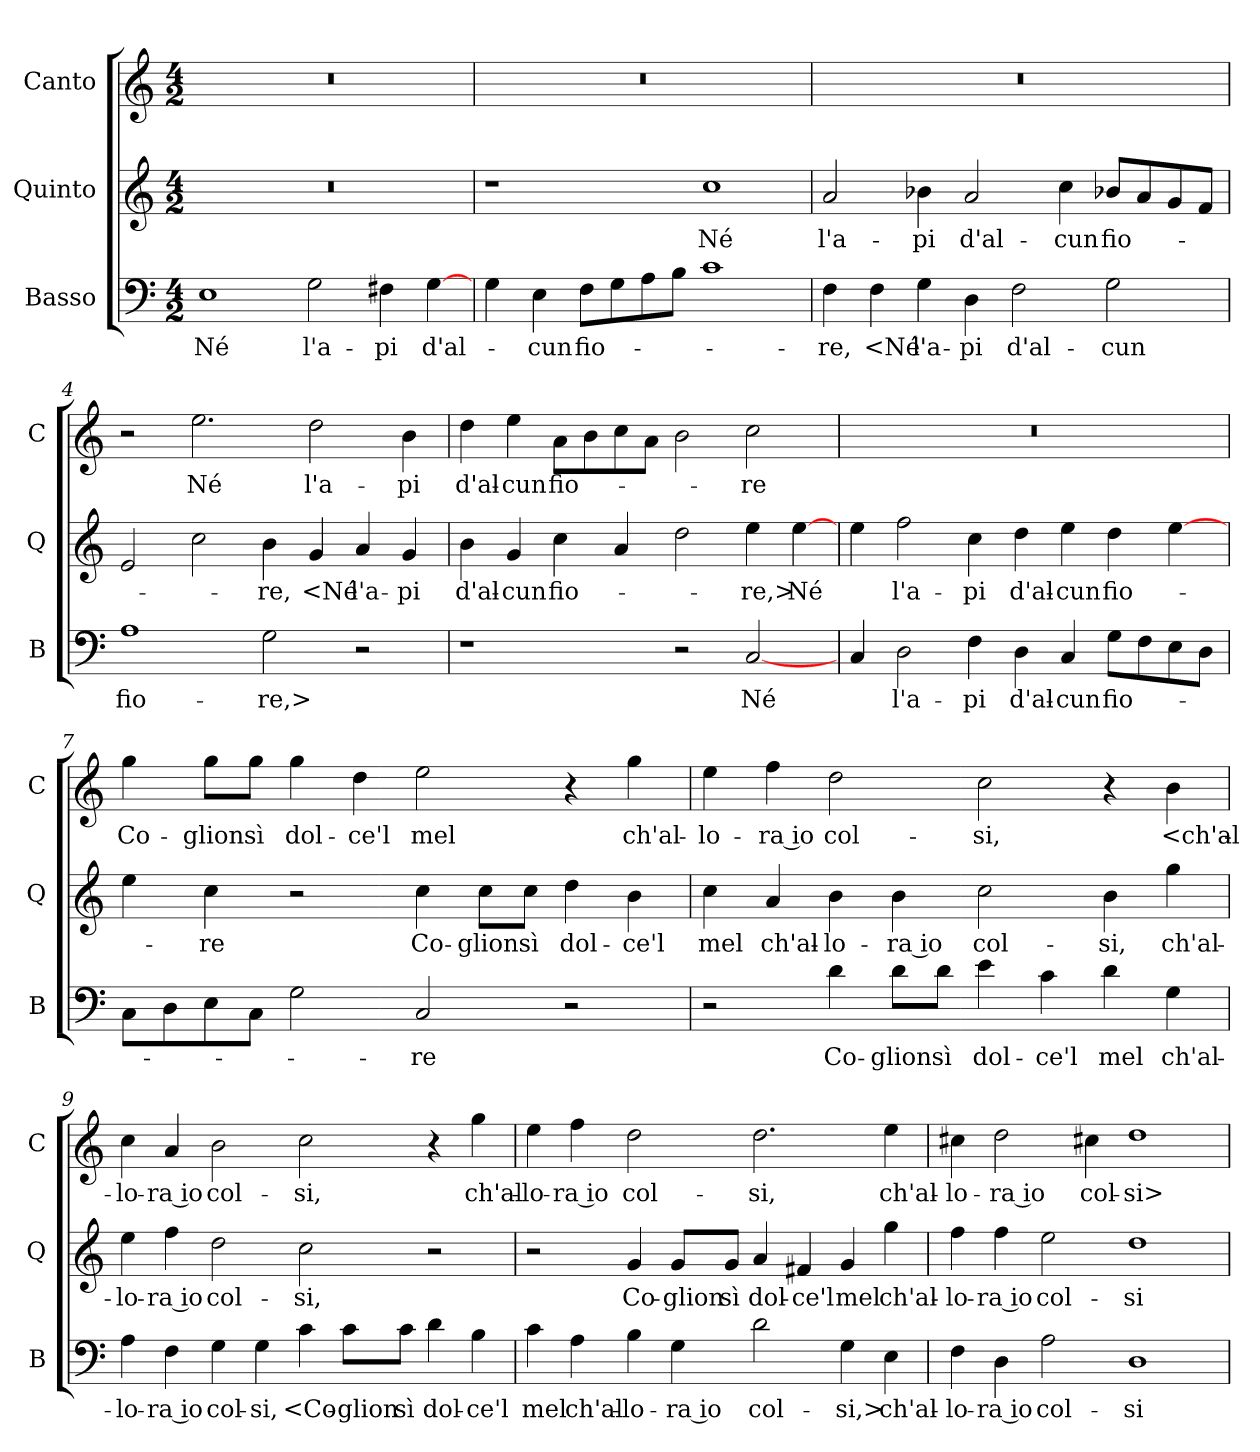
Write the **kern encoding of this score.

**kern	**text	**kern	**text	**kern	**text
*part3	*part3	*part2	*part2	*part1	*part1
*staff3	*staff3	*staff2	*staff2	*staff1	*staff1
*I"Basso	*	*I"Quinto	*	*I"Canto	*
*I'B	*	*I'Q	*	*I'C	*
*clefF4	*	*clefG2	*	*clefG2	*
*k[]	*	*k[]	*	*k[]	*
*M4/2	*	*M4/2	*	*M4/2	*
=1	=1	=1	=1	=1	=1
1E	Né	0r	.	0r	.
2G	l'a-	.	.	.	.
4F#X	-pi	.	.	.	.
[4G	d'al-	.	.	.	.
=2	=2	=2	=2	=2	=2
4G	.	1r	.	0r	.
4E	-cun	.	.	.	.
8FL	fio-	.	.	.	.
8G	.	.	.	.	.
8A	.	.	.	.	.
8BJ	.	.	.	.	.
1c	.	1cc	Né	.	.
=3	=3	=3	=3	=3	=3
4F	-re,	2a	l'a-	0r	.
4F	<Né	.	.	.	.
4G	l'a-	4b-X	-pi	.	.
4D	-pi	2a	d'al-	.	.
2F	d'al-	.	.	.	.
.	.	4cc	-cun	.	.
2G	-cun	8b-XL	fio-	.	.
.	.	8a	.	.	.
.	.	8g	.	.	.
.	.	8fJ	.	.	.
=4	=4	=4	=4	=4	=4
1A	fio-	2e	.	2r	.
.	.	2cc	.	2.ee	Né
2G	-re,>	4b	-re,	.	.
.	.	4g	<Né	2dd	l'a-
2r	.	4a	l'a-	.	.
.	.	4g	-pi	4b	-pi
=5	=5	=5	=5	=5	=5
1r	.	4b	d'al-	4dd	d'al-
.	.	4g	-cun	4ee	-cun
.	.	4cc	fio-	8aL	fio-
.	.	.	.	8b	.
.	.	4a	.	8cc	.
.	.	.	.	8aJ	.
2r	.	2dd	.	2b	.
[2C	Né	4ee	-re,>	2cc	-re
.	.	[4ee	Né	.	.
=6	=6	=6	=6	=6	=6
4C	.	4ee	.	0r	.
2D	l'a-	2ff	l'a-	.	.
4F	-pi	4cc	-pi	.	.
4D	d'al-	4dd	d'al-	.	.
4C	-cun	4ee	-cun	.	.
8GL	fio-	4dd	fio-	.	.
8F	.	.	.	.	.
8E	.	[4ee	.	.	.
8DJ	.	.	.	.	.
=7	=7	=7	=7	=7	=7
8CL	.	4ee	.	4gg	Co-
8D	.	.	.	.	.
8E	.	4cc	-re	8ggL	-glion
8CJ	.	.	.	8ggJ	sì
2G	.	2r	.	4gg	dol-
.	.	.	.	4dd	-ce'l
2C	-re	4cc	Co-	2ee	mel
.	.	8ccL	-glion	.	.
.	.	8ccJ	sì	.	.
2r	.	4dd	dol-	4r	.
.	.	4b	-ce'l	4gg	ch'al-
=8	=8	=8	=8	=8	=8
2r	.	4cc	mel	4ee	-lo-
.	.	4a	ch'al-	4ff	-ra io
4d	Co-	4b	-lo-	2dd	col-
8dL	-glion	4b	-ra io	.	.
8dJ	sì	.	.	.	.
4e	dol-	2cc	col-	2cc	-si,
4c	-ce'l	.	.	.	.
4d	mel	4b	-si,	4r	.
4G	ch'al-	4gg	ch'al-	4b	<ch'al-
=9	=9	=9	=9	=9	=9
4A	-lo-	4ee	-lo-	4cc	-lo-
4F	-ra io	4ff	-ra io	4a	-ra io
4G	col-	2dd	col-	2b	col-
4G	-si,	.	.	.	.
4c	<Co-	2cc	-si,	2cc	-si,
8cL	-glion	.	.	.	.
8cJ	sì	.	.	.	.
4d	dol-	2r	.	4r	.
4B	-ce'l	.	.	4gg	ch'al-
=10	=10	=10	=10	=10	=10
4c	mel	2r	.	4ee	-lo-
4A	ch'al-	.	.	4ff	-ra io
4B	-lo-	4g	Co-	2dd	col-
4G	-ra io	8gL	-glion	.	.
.	.	8gJ	sì	.	.
2d	col-	4a	dol-	2.dd	-si,
.	.	4f#X	-ce'l	.	.
4G	-si,>	4g	mel	.	.
4E	ch'al-	4gg	ch'al-	4ee	ch'al-
=11	=11	=11	=11	=11	=11
4F	-lo-	4ff	-lo-	4cc#X	-lo-
4D	-ra io	4ff	-ra io	2dd	-ra io
2A	col-	2ee	col-	.	.
.	.	.	.	4cc#X	col-
1D	-si	1dd	-si	1dd	-si>
=	=	=	=	=	=
*-	*-	*-	*-	*-	*-
